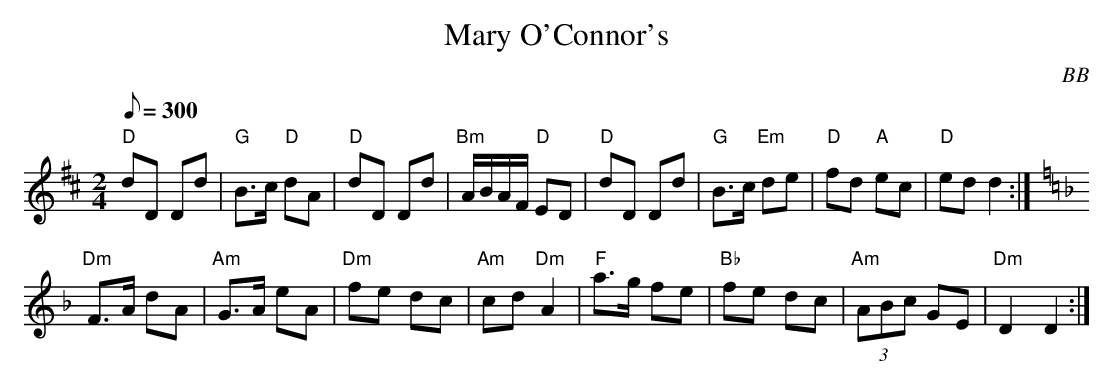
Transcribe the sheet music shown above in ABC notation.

X:1
T: Mary O'Connor's
C: BB
L: 1/8
M: 2/4
Q: 1/8=300
L: 1/8
K: D
"D"dD Dd | "G"B>c "D"dA |"D"dD Dd | "Bm"A/B/A/F/ "D"ED | "D"dD Dd |\
"G"B>c "Em"de | "D"fd "A"ec | "D"ed d2 :|
[K: Dm] "Dm"F>A dA |"Am"G>A eA |"Dm"fe dc |"Am"cd "Dm"A2 | "F"a>g fe |\
"Bb"fe dc | "Am"(3ABc GE | "Dm"D2 D2 :|
